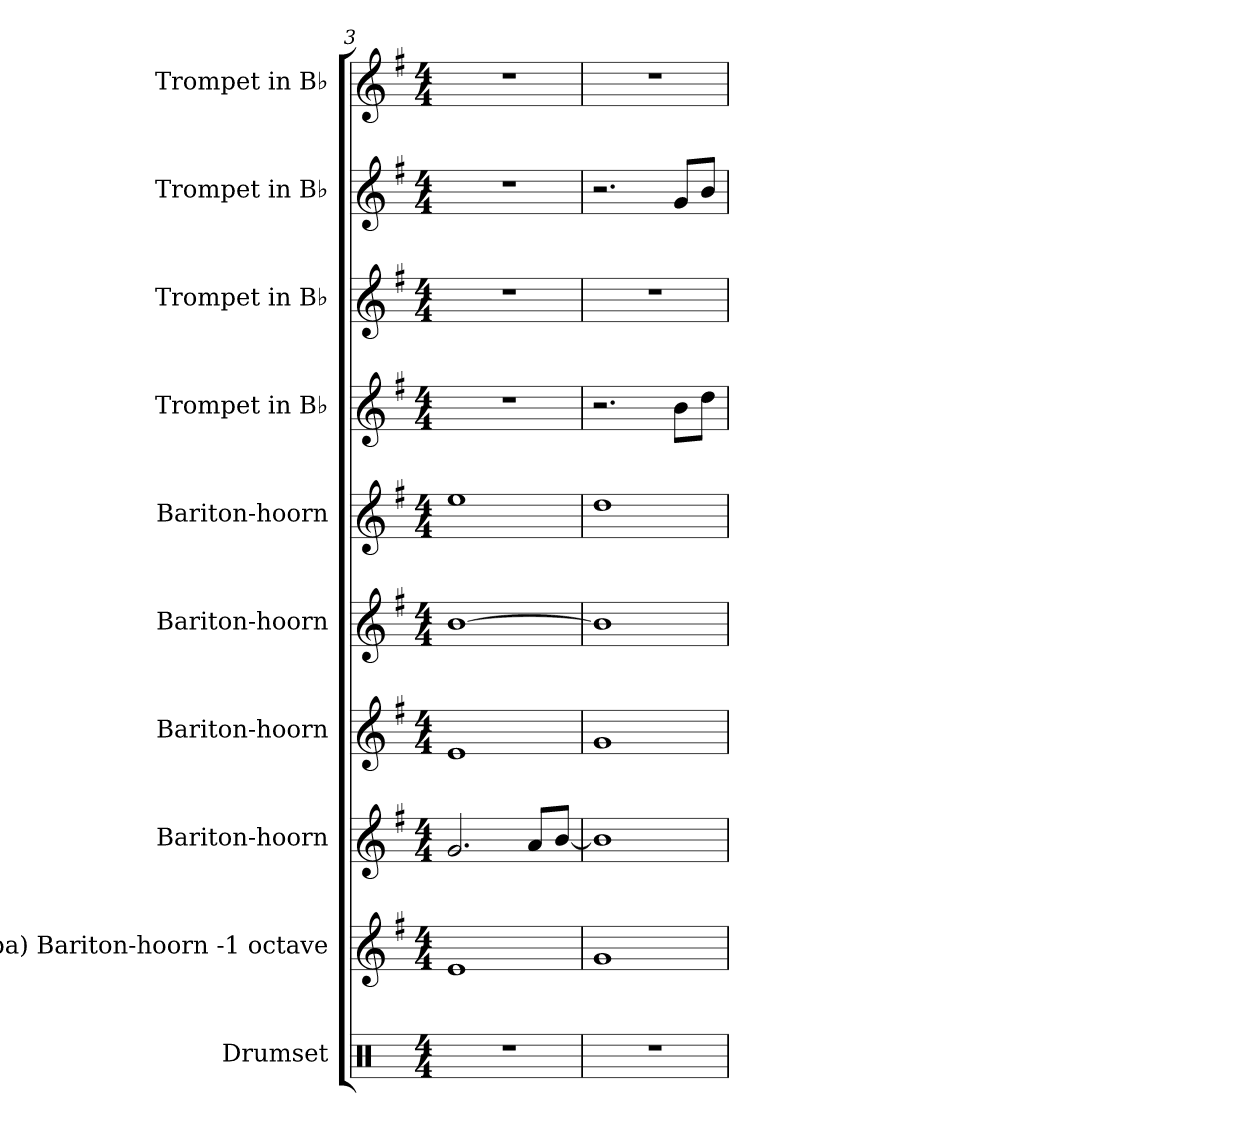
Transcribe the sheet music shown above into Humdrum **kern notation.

**kern	**kern	**kern	**kern	**kern	**kern	**kern	**kern	**kern	**kern
*part10	*part9	*part8	*part7	*part6	*part5	*part4	*part3	*part2	*part1
*staff10	*staff9	*staff8	*staff7	*staff6	*staff5	*staff4	*staff3	*staff2	*staff1
*I"Drumset	*I"(tuba) Bariton-hoorn -1 octave	*I"Bariton-hoorn	*I"Bariton-hoorn	*I"Bariton-hoorn	*I"Bariton-hoorn	*I"Trompet in B♭	*I"Trompet in B♭	*I"Trompet in B♭	*I"Trompet in B♭
*I'D. set	*I'Ba. Hn.	*I'Ba. Hn.	*I'Ba. Hn.	*I'Ba. Hn.	*I'Ba. Hn.	*	*	*	*
*clefX	*clefG2	*clefG2	*clefG2	*clefG2	*clefG2	*clefG2	*clefG2	*clefG2	*clefG2
*	*ITrd4c7	*ITrd4c7	*ITrd4c7	*ITrd4c7	*ITrd4c7	*ITrd1c2	*ITrd1c2	*ITrd1c2	*ITrd1c2
*k[]	*k[]	*k[]	*k[]	*k[]	*k[]	*k[b-]	*k[b-]	*k[b-]	*k[b-]
*M4/4	*M4/4	*M4/4	*M4/4	*M4/4	*M4/4	*M4/4	*M4/4	*M4/4	*M4/4
=3	=3	=3	=3	=3	=3	=3	=3	=3	=3
1r	1A	2.c/	1A	[1e	1a	1r	1r	1r	1r
.	.	8d/L	.	.	.	.	.	.	.
.	.	[8e/J	.	.	.	.	.	.	.
=4	=4	=4	=4	=4	=4	=4	=4	=4	=4
1r	1c	1e]	1c	1e]	1g	2.r	1r	2.r	1r
.	.	.	.	.	.	8a\L	.	8f/L	.
.	.	.	.	.	.	8cc\J	.	8a/J	.
=	=	=	=	=	=	=	=	=	=
*-	*-	*-	*-	*-	*-	*-	*-	*-	*-
